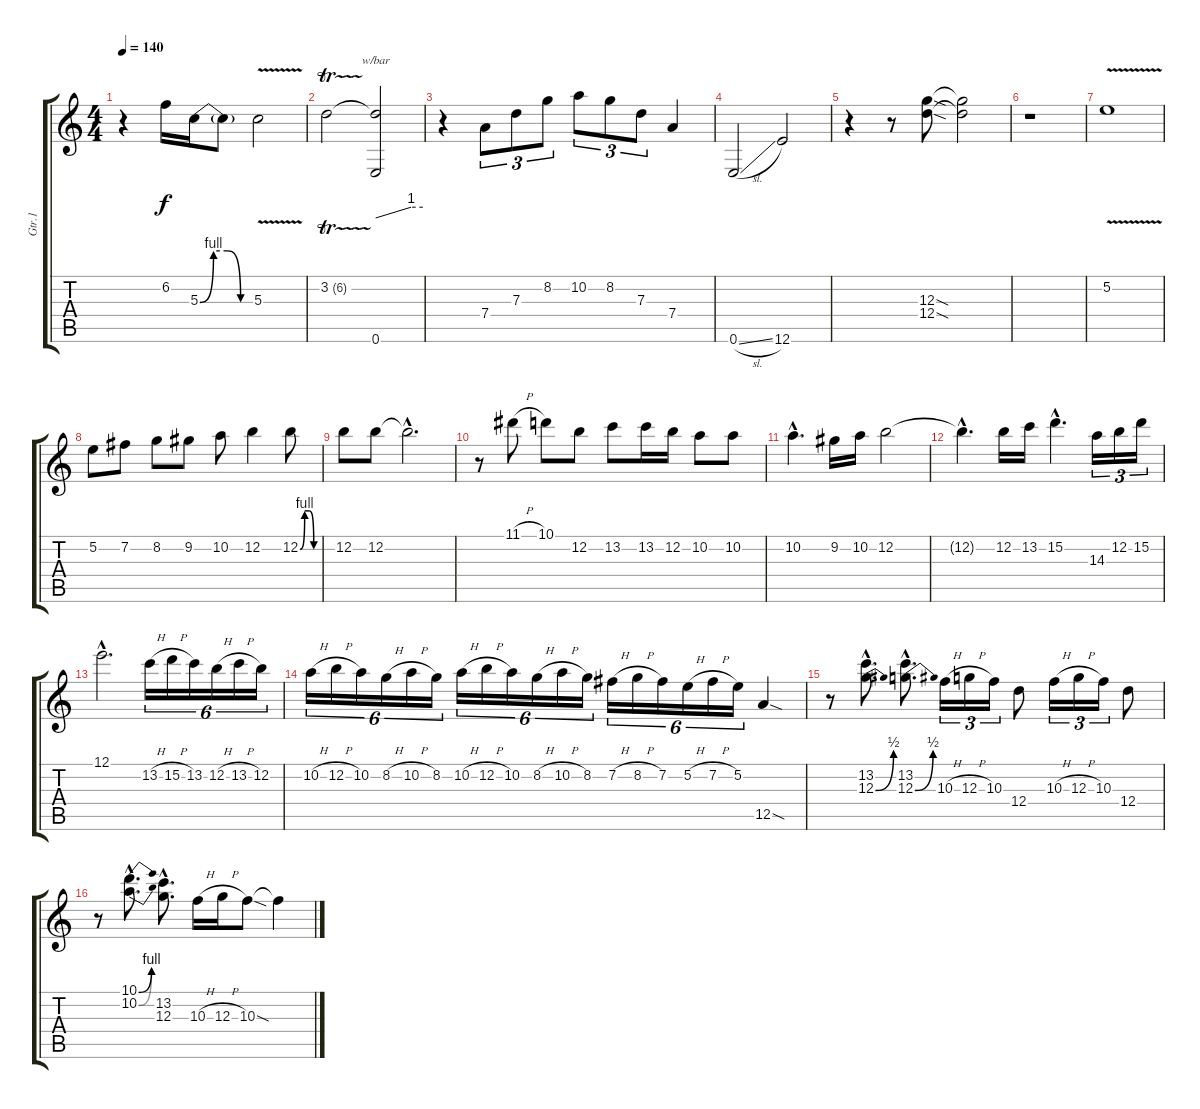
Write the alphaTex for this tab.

\track ("Gtr.1" "Gtr.1") {instrument distortionguitar}
\staff {score tabs}
\tuning (E4 B3 G3 D3 A2 E2) {hide}
\ts (4 4)
\tempo 140
\clef g2
\ks c
r.4{dy f} 6.2.16 5.3{be (custom 0 0 15 4 30 4 45 0 60 0)}.16 5.3{t}.8 5.3{v}.2 |
3.2{tr (6 16)}.2 (3.2{t} 0.6).2{tbe (custom default 0 0 45 4 60 4)} |
r.4 7.4.8{tu (3 2)} 7.3.8{tu (3 2)} 8.2.8{tu (3 2)} 10.2.8{tu (3 2)} 8.2.8{tu (3 2)} 7.3.8{tu (3 2)} 7.4.4 |
0.6{sl}.2 12.6.2 |
r.4 r.8 (12.3{sod} 12.4{sod}).8 (12.3{t} 12.4{t}).2 |
r.1 |
5.2{v}.1 |
5.2.8 7.2.8 8.2.8 9.2.8 10.2.8 12.2.4 12.2{be (custom 0 0 15 4 30 4 45 0 60 0)}.8 |
12.2.8 12.2.8 12.2{hac t}.2{d} |
r.8 11.1{h}.8 10.1.8 12.2.8 13.2.8 13.2.16 12.2.16 10.2.8 10.2.8 |
10.2{hac}.4{d} 9.2.16 10.2.16 12.2.2 |
12.2{hac t}.4{d} 12.2.16 13.2.16 15.2{hac}.4{d} 14.3.16{tu (3 2)} 12.2.16{tu (3 2)} 15.2.16{tu (3 2)} |
12.1{hac}.2{d} 13.2{h}.16{tu (6 4)} 15.2{h}.16{tu (6 4)} 13.2.16{tu (6 4)} 12.2{h}.16{tu (6 4)} 13.2{h}.16{tu (6 4)} 12.2.16{tu (6 4)} |
10.2{h}.16{tu (6 4)} 12.2{h}.16{tu (6 4)} 10.2.16{tu (6 4)} 8.2{h}.16{tu (6 4)} 10.2{h}.16{tu (6 4)} 8.2.16{tu (6 4)} 10.2{h}.16{tu (6 4)} 12.2{h}.16{tu (6 4)} 10.2.16{tu (6 4)} 8.2{h}.16{tu (6 4)} 10.2{h}.16{tu (6 4)} 8.2.16{tu (6 4)} 7.2{h}.16{tu (6 4)} 8.2{h}.16{tu (6 4)} 7.2.16{tu (6 4)} 5.2{h}.16{tu (6 4)} 7.2{h}.16{tu (6 4)} 5.2.16{tu (6 4)} 12.5{sod}.4 |
r.8 (13.2{hac} 12.3{be (bend 0 0 60 2) hac}).8{d} (13.2{hac} 12.3{be (bend 0 0 60 2) hac}).8{d} 10.3{h}.16{tu (3 2)} 12.3{h}.16{tu (3 2)} 10.3.16{tu (3 2)} 12.4.8 10.3{h}.16{tu (3 2)} 12.3{h}.16{tu (3 2)} 10.3.16{tu (3 2)} 12.4.8 |
r.8 (10.1{be (bend 0 0 60 4) hac} 10.2{be (bend 0 0 60 4) hac}).8{d} (13.2{hac} 12.3{hac}).8{d} 10.3{h}.16 12.3{h}.16 10.3{sod}.8 10.3{t}.4
